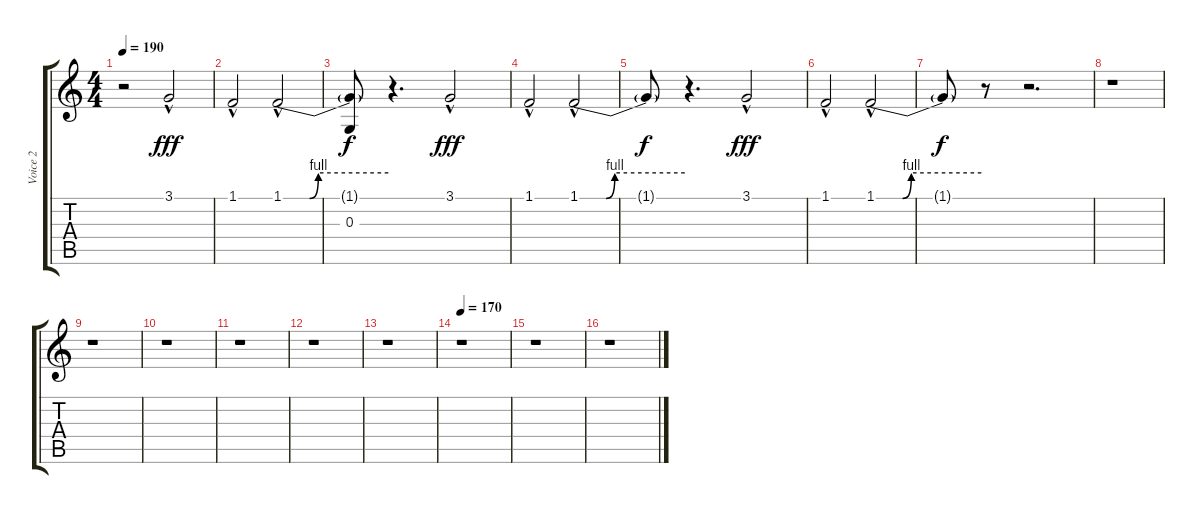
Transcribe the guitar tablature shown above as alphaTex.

\track ("Voice 2" "Voice 2") {instrument lead2sawtooth}
\staff {score tabs}
\tuning (E4 B3 G3 D3 A2 E2) {hide}
\ts (4 4)
\tempo 190
\clef g2
\ks c
r.2{dy f} 3.1{hac}.2{dy fff balance 8} |
1.1{hac}.2 1.1{be (custom 0 0 15 0 20 4 60 4) hac}.2 |
(1.1{t} 0.3).8{dy f} r.4{d} 3.1{hac}.2{dy fff} |
1.1{hac}.2 1.1{be (custom 0 0 15 0 20 4 60 4) hac}.2 |
1.1{t}.8{dy f} r.4{d} 3.1{hac}.2{dy fff} |
1.1{hac}.2 1.1{be (custom 0 0 15 0 20 4 60 4) hac}.2 |
1.1{t}.8{dy f} r.8 r.2{d} |
r.1 |
r.1 |
r.1 |
r.1 |
r.1 |
r.1 |
\tempo 170
r.1 |
r.1 |
r.1
